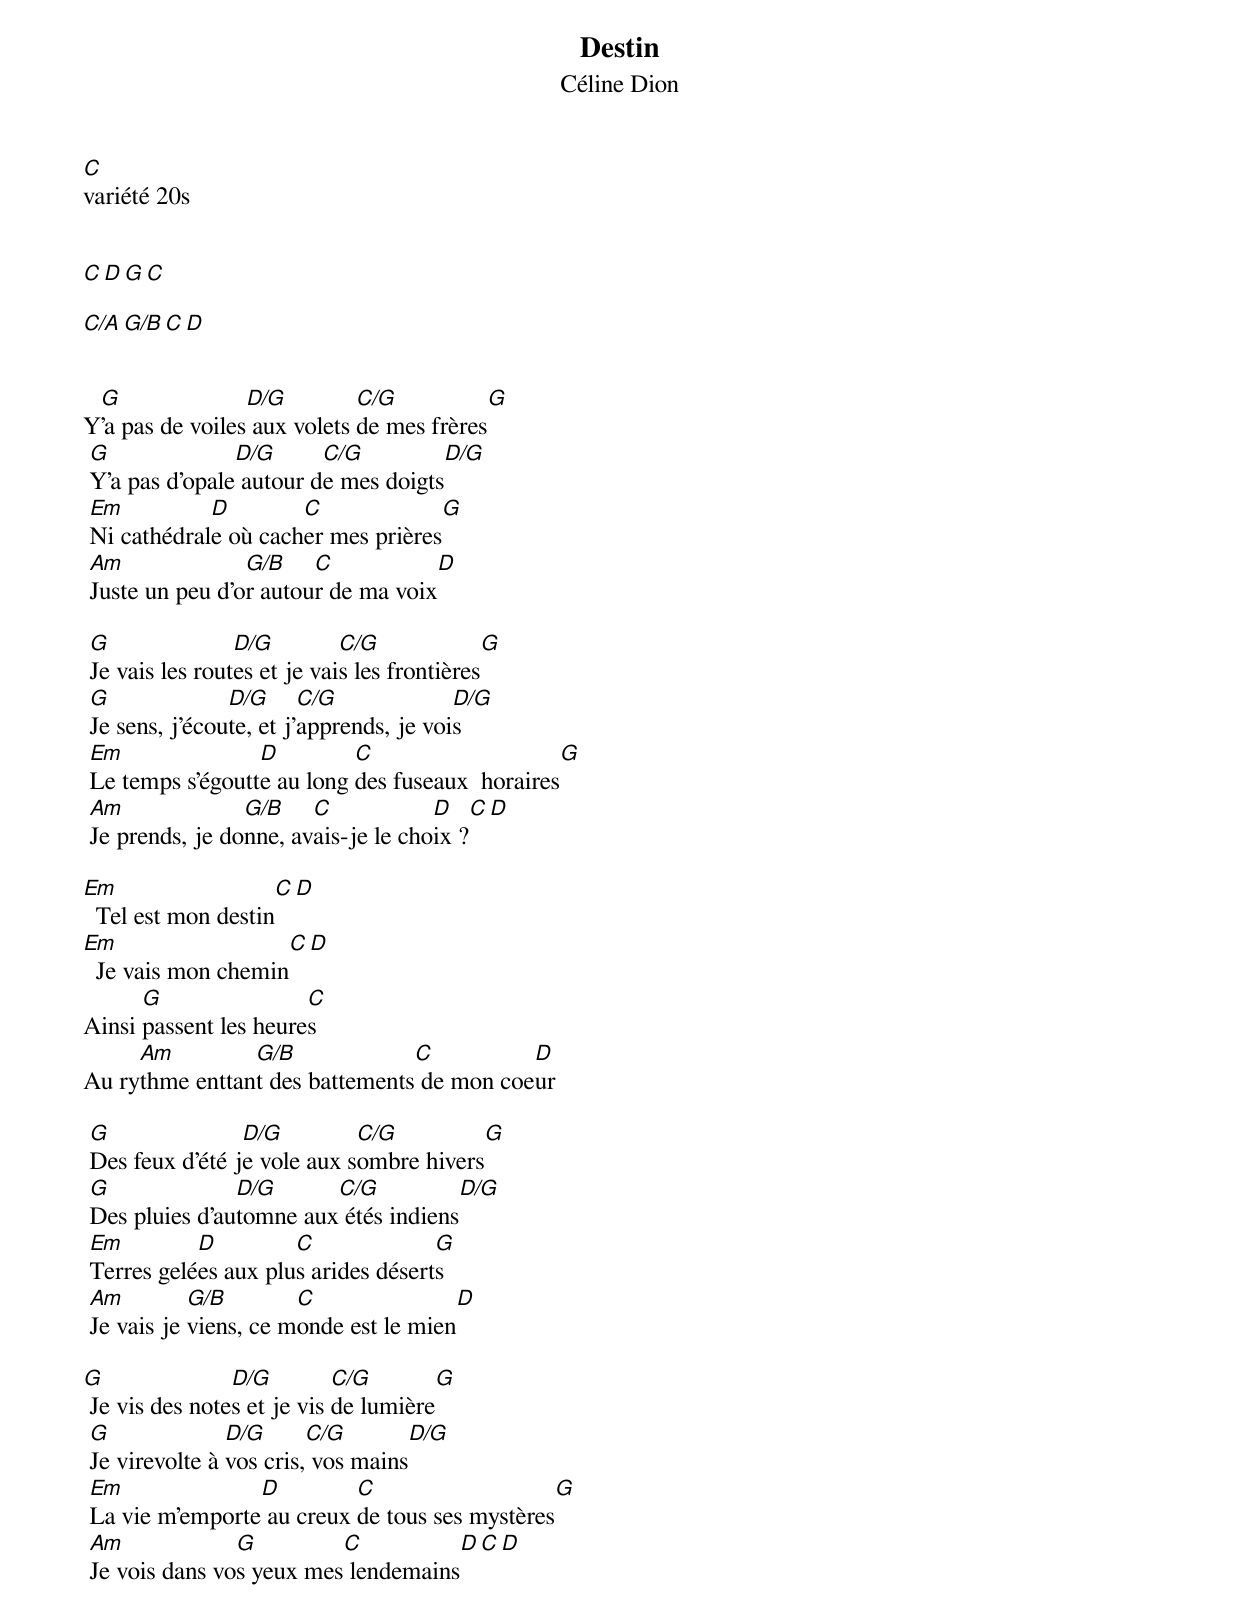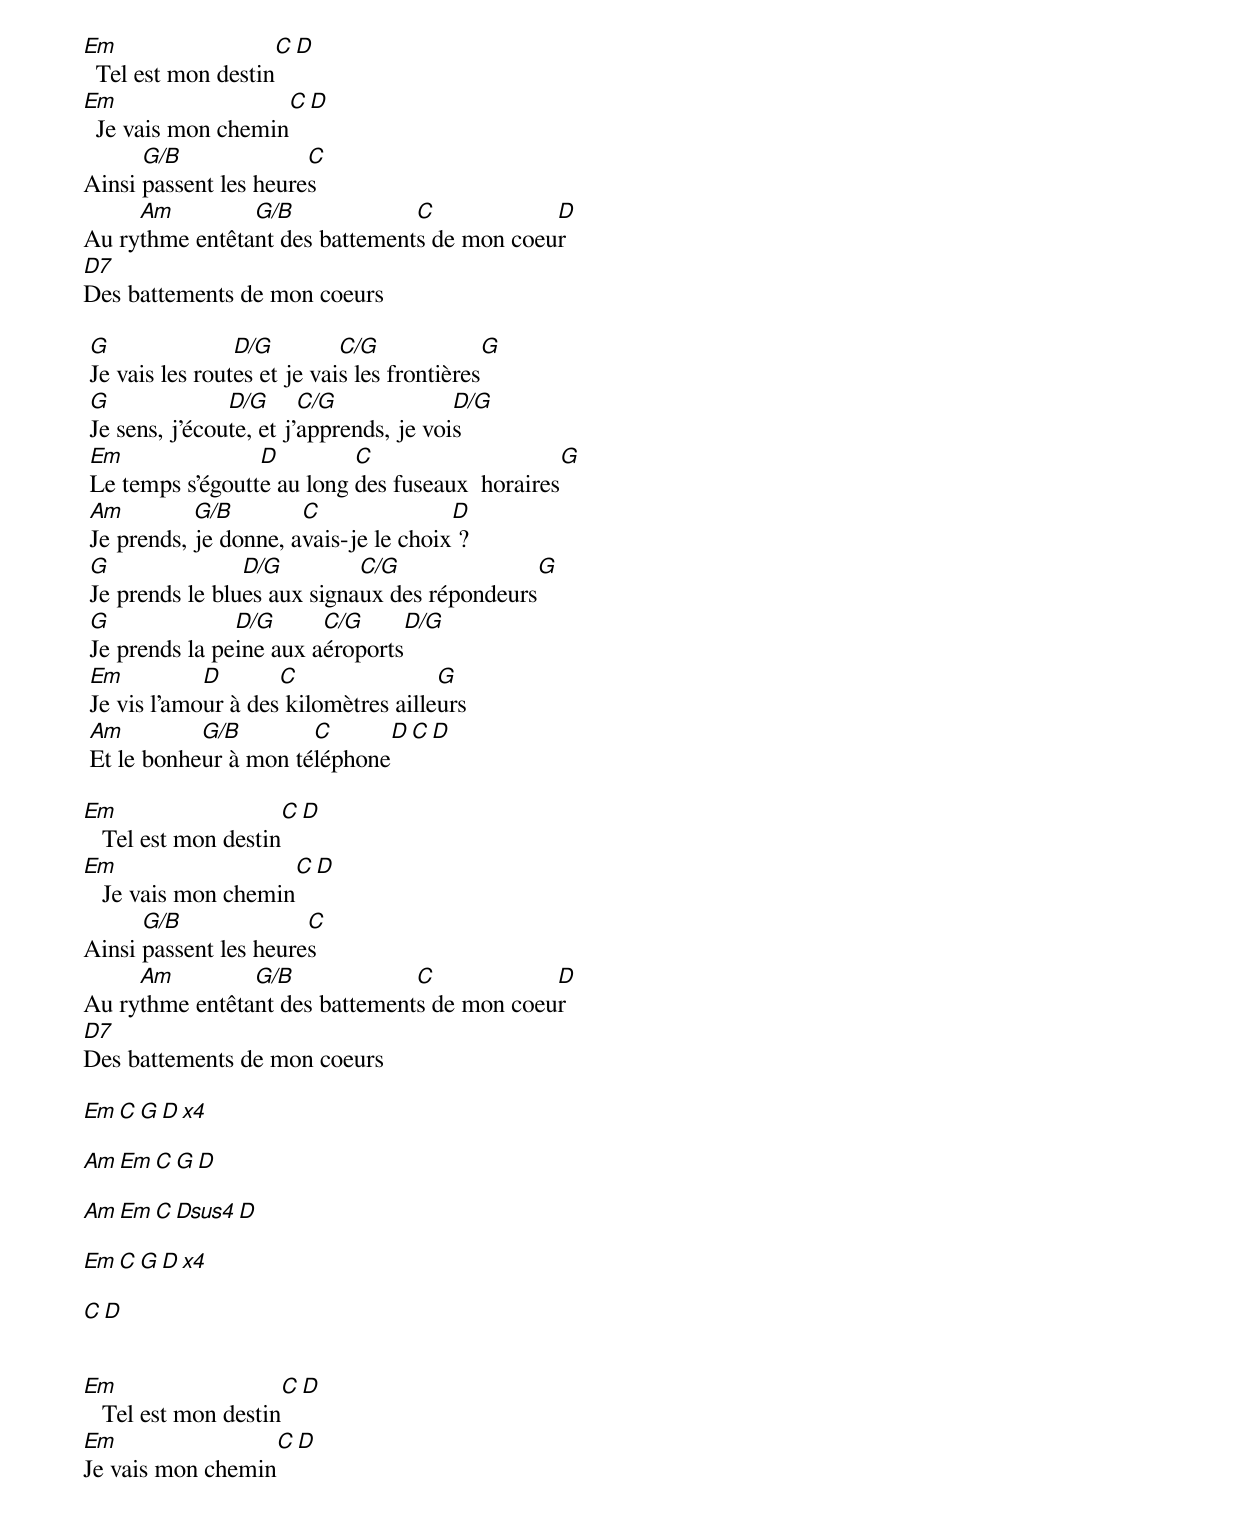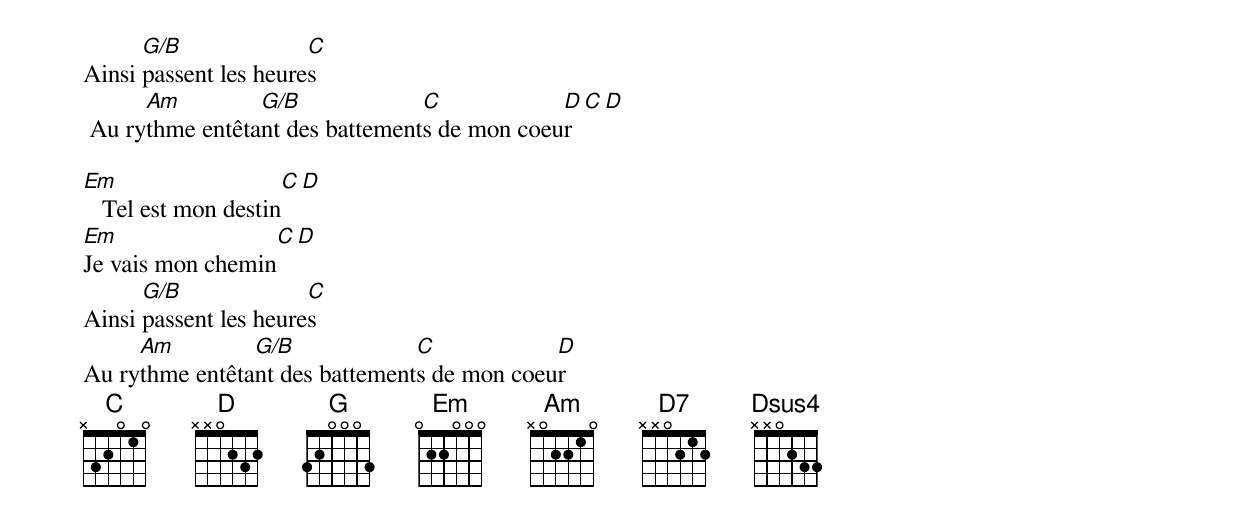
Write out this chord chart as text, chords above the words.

Destin
Céline Dion
C
variété 20s


C    D    G    C

C/A  G/B  C    D


 G               D/G         C/G            G
Y'a pas de voiles aux volets de mes frères
 G              D/G      C/G             D/G
 Y'a pas d'opale autour de mes doigts
 Em          D        C               G
 Ni cathédrale où cacher mes prières
 Am              G/B    C            D
 Juste un peu d'or autour de ma voix

 G               D/G         C/G              G
 Je vais les routes et je vais les frontières
 G              D/G      C/G             D/G
 Je sens, j'écoute, et j'apprends, je vois
 Em               D         C                    G
 Le temps s'égoutte au long des fuseaux  horaires
 Am              G/B    C            D     C   D
 Je prends, je donne, avais-je le choix ?

Em                    C   D
  Tel est mon destin
Em                   C   D
  Je vais mon chemin
      G                C
Ainsi passent les heures
     Am         G/B             C          D
Au rythme enttant des battements de mon coeur

 G               D/G         C/G          G
 Des feux d'été je vole aux sombre hivers
 G              D/G      C/G             D/G
 Des pluies d'automne aux étés indiens
 Em         D         C              G
 Terres gelées aux plus arides déserts
 Am         G/B        C               D
 Je vais je viens, ce monde est le mien

G               D/G         C/G        G
 Je vis des notes et je vis de lumière
 G              D/G      C/G        D/G
 Je virevolte à vos cris, vos mains
 Em              D         C                    G
 La vie m'emporte au creux de tous ses mystères
 Am             G         C            D  C  D
 Je vois dans vos yeux mes lendemains

Em                   C D
  Tel est mon destin
Em                   C D
  Je vais mon chemin
      G/B              C
Ainsi passent les heures
     Am         G/B             C            D
Au rythme entêtant des battements de mon coeur
D7
Des battements de mon coeurs

 G               D/G         C/G              G
 Je vais les routes et je vais les frontières
 G              D/G      C/G             D/G
 Je sens, j'écoute, et j'apprends, je vois
 Em               D         C                    G
 Le temps s'égoutte au long des fuseaux  horaires
 Am         G/B        C               D
 Je prends, je donne, avais-je le choix ?
 G               D/G         C/G              G
 Je prends le blues aux signaux des répondeurs
 G              D/G      C/G             D/G
 Je prends la peine aux aéroports
 Em          D       C                G
 Je vis l'amour à des kilomètres ailleurs
 Am         G/B        C       D  C   D
 Et le bonheur à mon téléphone

Em                     C   D
   Tel est mon destin
Em                     C   D
   Je vais mon chemin
      G/B              C
Ainsi passent les heures
     Am         G/B             C            D
Au rythme entêtant des battements de mon coeur
D7
Des battements de mon coeurs

Em     C     G     D   x4

Am           Em           C           G     D

Am           Em           C           Dsus4   D

Em     C     G     D   x4

C   D


Em                    C   D
   Tel est mon destin
Em                 C   D
Je vais mon chemin
      G/B              C
Ainsi passent les heures
      Am         G/B             C            D  C   D
 Au rythme entêtant des battements de mon coeur

Em                    C   D
   Tel est mon destin
Em                 C   D
Je vais mon chemin
      G/B              C
Ainsi passent les heures
     Am         G/B             C            D
Au rythme entêtant des battements de mon coeur
